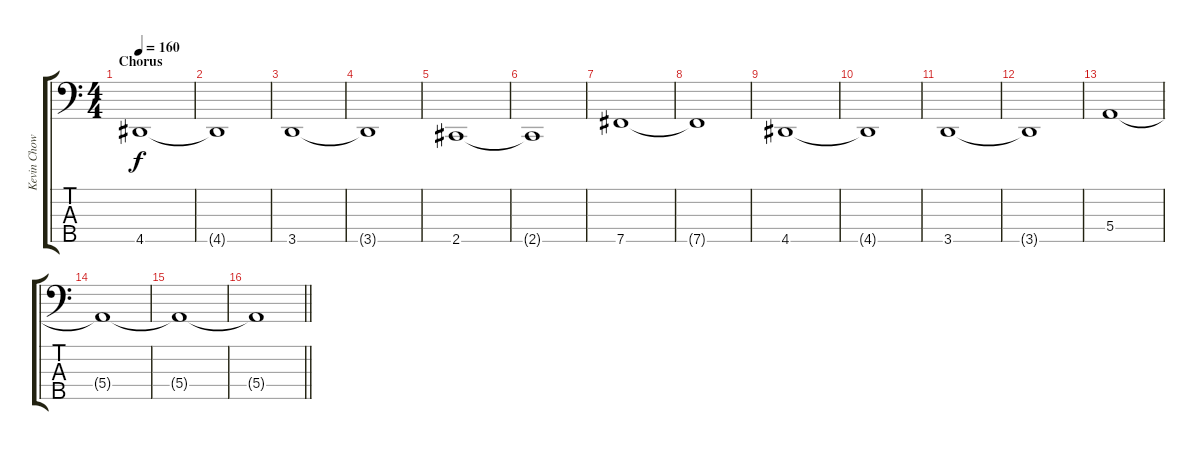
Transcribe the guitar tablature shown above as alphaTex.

\track ("Kevin Chown" "Kevin Chow") {instrument electricbassfinger}
\staff {score tabs}
\tuning (G2 D2 A1 E1 B0) {hide}
\ts (4 4)
\section ("" "Chorus")
\tempo 160
\clef f4
\ks c
4.5.1{dy f} |
4.5{t}.1 |
3.5.1 |
3.5{t}.1 |
2.5.1 |
2.5{t}.1 |
7.5.1 |
7.5{t}.1 |
4.5.1 |
4.5{t}.1 |
3.5.1 |
3.5{t}.1 |
5.4.1 |
5.4{t}.1 |
5.4{t}.1 |
\barLineRight lightlight
5.4{t}.1
